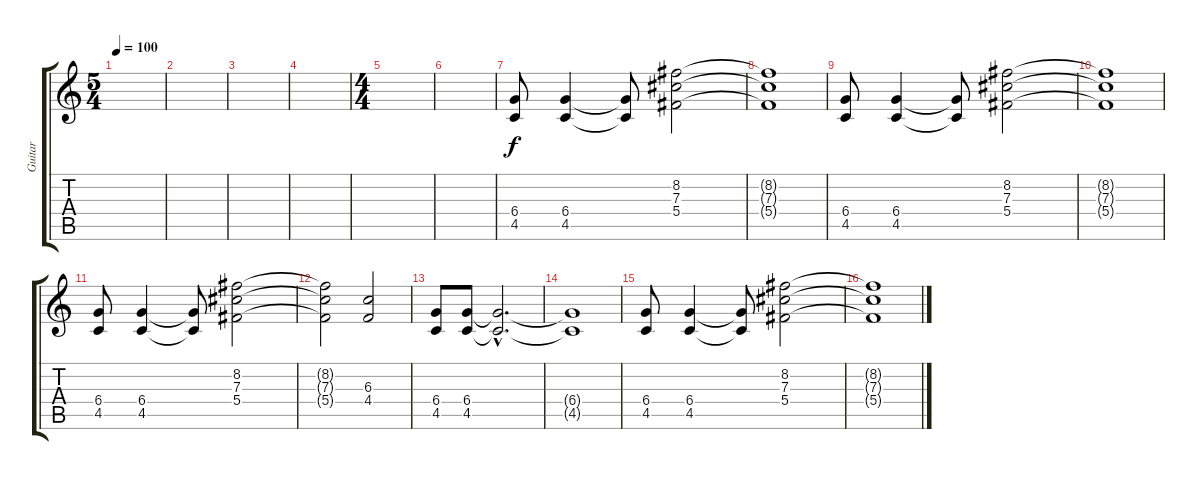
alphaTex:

\track ("Guitar" "Guitar") {instrument distortionguitar}
\staff {score tabs}
\tuning (Eb4 Bb3 Gb3 Db3 Ab2 Eb2) {hide}
\ts (5 4)
\tempo 100
\clef g2
\ks c
|
|
|
|
\ts (4 4)
|
|
(6.4 4.5).8 (6.4 4.5).4 (6.4{t} 4.5{t}).8 (8.2 7.3 5.4).2 |
(8.2{t} 7.3{t} 5.4{t}).1 |
(6.4 4.5).8 (6.4 4.5).4 (6.4{t} 4.5{t}).8 (8.2 7.3 5.4).2 |
(8.2{t} 7.3{t} 5.4{t}).1 |
(6.4 4.5).8 (6.4 4.5).4 (6.4{t} 4.5{t}).8 (8.2 7.3 5.4).2 |
(8.2{t} 7.3{t} 5.4{t}).2 (6.3 4.4).2 |
(6.4 4.5).8 (6.4 4.5).8 (6.4{hac t} 4.5{hac t}).2{d} |
(6.4{t} 4.5{t}).1 |
(6.4 4.5).8 (6.4 4.5).4 (6.4{t} 4.5{t}).8 (8.2 7.3 5.4).2 |
(8.2{t} 7.3{t} 5.4{t}).1
